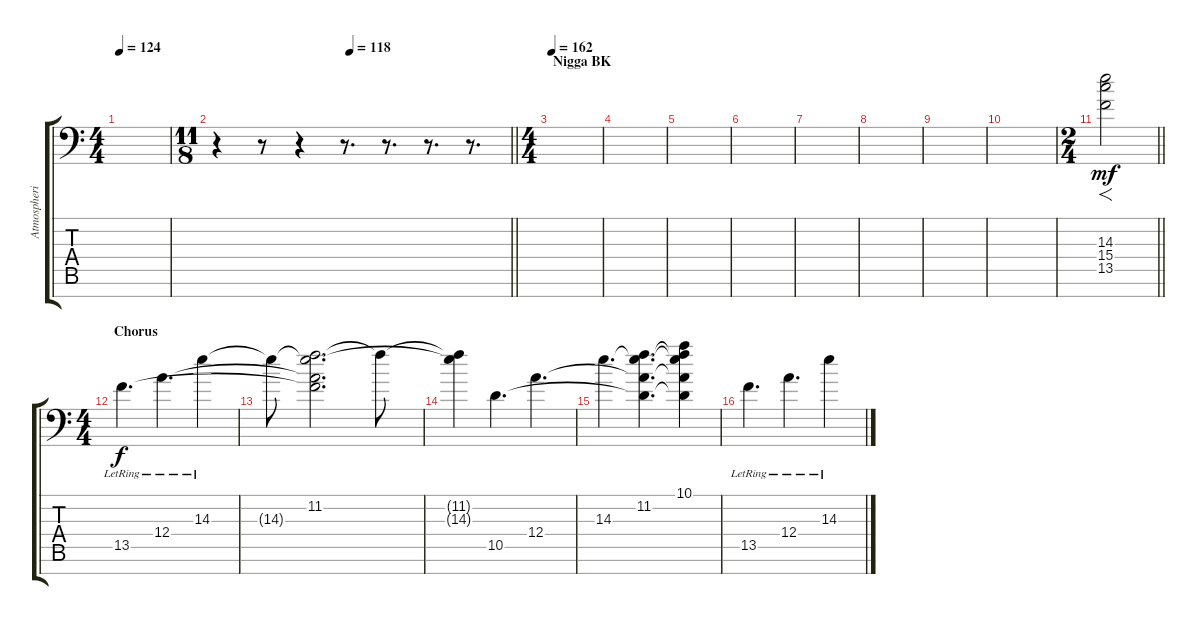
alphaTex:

\track ("Atmospherics 2" "Atmospheri") {instrument distortionguitar}
\staff {score tabs}
\tuning (B3 Gb3 D3 A2 E2 A1 E1) {hide}
\ts (4 4)
\tempo 124
\clef f4
\ks c
|
\ts (11 8)
\tempo (118 0.45454545454545453)
\barLineRight lightlight
r.4 r.8 r.4 r.8{d volume 0} r.8{d} r.8{d} r.8{d} |
\ts (4 4)
\section ("" "Nigga BK")
\tempo 162
|
|
|
|
|
|
|
|
\ts (2 4)
\barLineRight lightlight
(14.3 15.4 13.5).2{f dy mf} |
\ts (4 4)
\section ("" "Chorus")
13.5{lr}.4{d dy f volume 13} 12.4{lr}.4{d} 14.3{lr}.4 |
14.3{t}.8 (11.2 14.3{t} 12.4{t} 13.5{t}).2{d} 11.2{t}.8 |
(11.2{t} 14.3{t}).4 10.5.4{d} 12.4.4{d} |
14.3.4{d} (11.2 14.3{t} 12.4{t} 10.5{t}).4{d} (10.1 11.2{t} 14.3{t} 12.4{t} 10.5{t}).4 |
13.5{lr}.4{d} 12.4{lr}.4{d} 14.3{lr}.4
